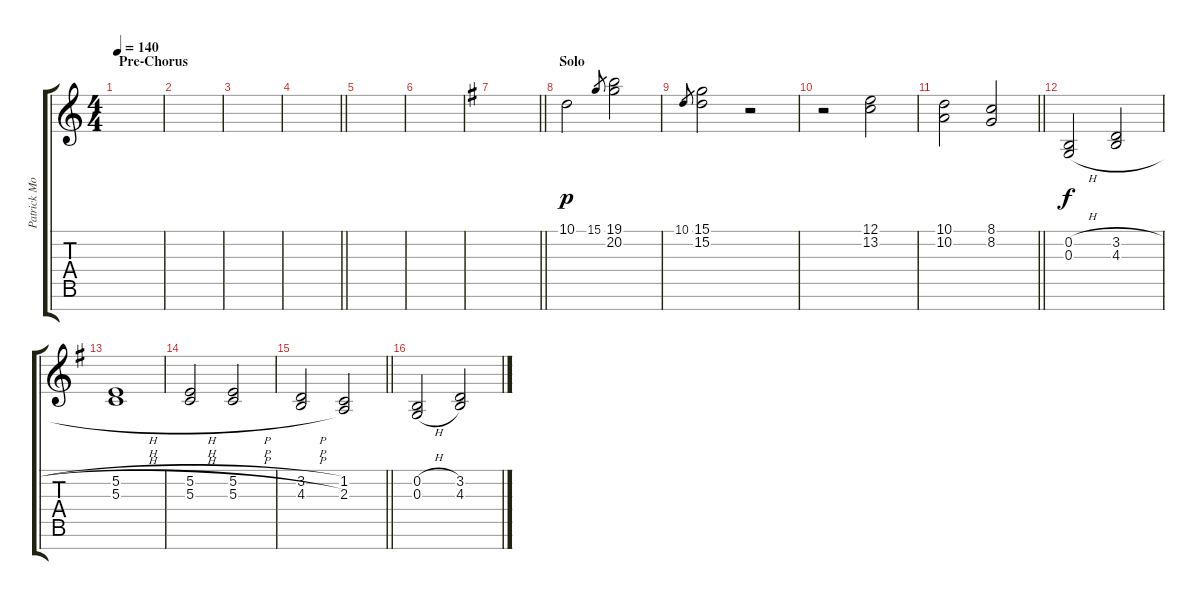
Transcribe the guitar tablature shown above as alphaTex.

\track ("Patrick Moraz 1" "Patrick Mo") {instrument synthbrass2}
\staff {score tabs}
\tuning (E4 B3 G3 D3 A2 E2 B1) {hide}
\ts (4 4)
\section ("" "Pre-Chorus")
\tempo 140
\clef g2
\ks c
|
|
|
\barLineRight lightlight
|
|
|
\barLineRight lightlight
\ks g
|
\section ("" "Solo")
10.1.2{dy p instrument glockenspiel} 15.1.8{gr} (19.1 20.2).2 |
10.1.8{gr} (15.1 15.2).2 r.2 |
r.2 (12.1 13.2).2 |
\barLineRight lightlight
(10.1 10.2).2 (8.1 8.2).2 |
\section ("" "")
(0.2{h} 0.3{h}).2{dy f instrument synthvoice} (3.2{h} 4.3{h}).2 |
(5.2{h} 5.3{h}).1 |
(5.2{h} 5.3{h}).2 (5.2{h} 5.3{h}).2 |
\barLineRight lightlight
(3.2{h} 4.3{h}).2 (1.2 2.3).2 |
\section ("" "")
(0.2{h} 0.3{h}).2 (3.2{h} 4.3{h}).2
